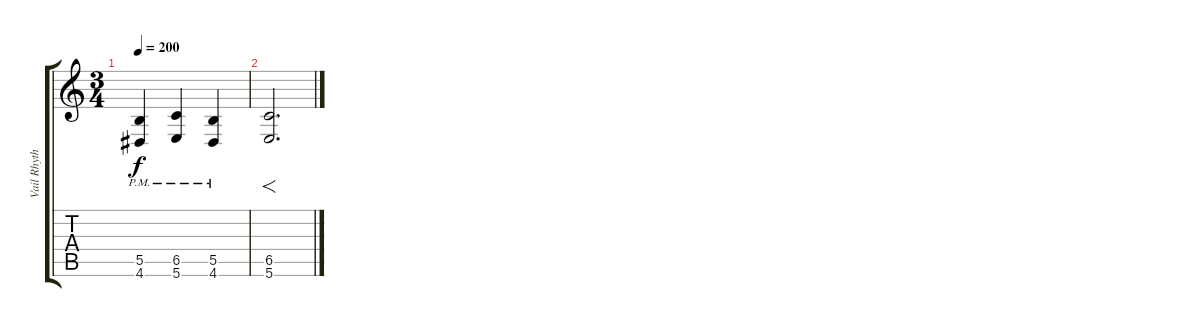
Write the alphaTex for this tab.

\track ("Vail Rhythm" "Vail Rhyth") {instrument overdrivenguitar}
\staff {score tabs}
\tuning (Db4 Ab3 E3 B2 Gb2 B1) {hide}
\ts (3 4)
\tempo 200
\clef g2
\ks c
(5.5{pm} 4.6{pm}).4{dy f} (6.5{pm} 5.6{pm}).4 (5.5{pm} 4.6{pm}).4 |
(6.5 5.6).2{f d}
